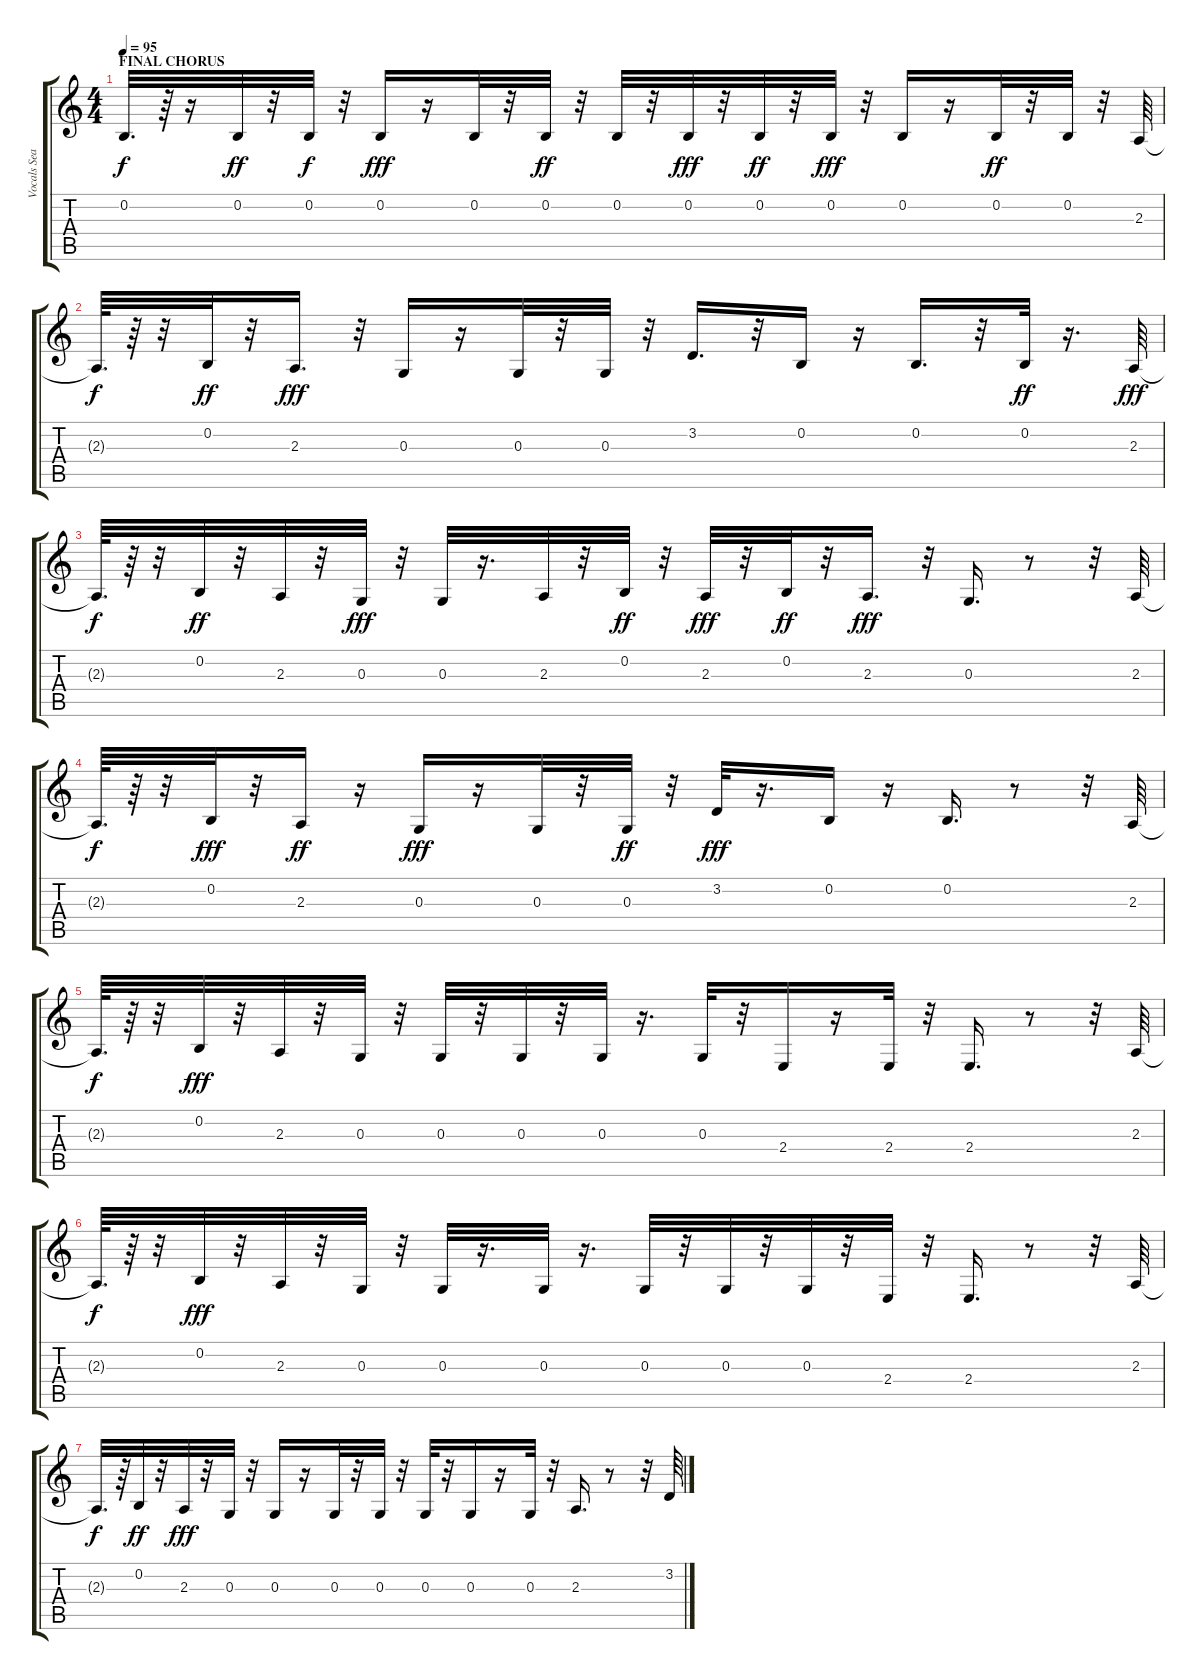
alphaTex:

\track ("Vocals Sean Paul" "Vocals Sea") {instrument lead2sawtooth}
\staff {score tabs}
\tuning (E4 B3 G3 D3 A2 E2) {hide}
\ts (4 4)
\section ("" "FINAL CHORUS")
\tempo 95
\clef g2
\ks c
0.2{t}.32{d dy f} r.64 r.16 0.2.32{dy ff} r.32 0.2.32{dy f} r.32 0.2.16{dy fff} r.16 0.2.32 r.32 0.2.32{dy ff} r.32 0.2.32 r.32 0.2.32{dy fff} r.32 0.2.32{dy ff} r.32 0.2.32{dy fff} r.32 0.2.16 r.16 0.2.32{dy ff} r.32 0.2.32 r.32 2.3.64 |
2.3{t}.64{d dy f} r.64 r.32 0.2.32{dy ff} r.32 2.3.16{d dy fff} r.32 0.3.16 r.16 0.3.32 r.32 0.3.32 r.32 3.2.16{d} r.32 0.2.16 r.16 0.2.16{d} r.32 0.2.32{dy ff} r.16{d} 2.3.64{dy fff} |
2.3{t}.64{d dy f} r.64 r.32 0.2.32{dy ff} r.32 2.3.32 r.32 0.3.32{dy fff} r.32 0.3.32 r.16{d} 2.3.32 r.32 0.2.32{dy ff} r.32 2.3.32{dy fff} r.32 0.2.32{dy ff} r.32 2.3.16{d dy fff} r.32 0.3.16{d} r.8 r.32 2.3.64 |
2.3{t}.64{d dy f} r.64 r.32 0.2.32{dy fff} r.32 2.3.16{dy ff} r.16 0.3.16{dy fff} r.16 0.3.32 r.32 0.3.32{dy ff} r.32 3.2.32{dy fff} r.16{d} 0.2.16 r.16 0.2.16{d} r.8 r.32 2.3.64 |
2.3{t}.64{d dy f} r.64 r.32 0.2.32{dy fff} r.32 2.3.32 r.32 0.3.32 r.32 0.3.32 r.32 0.3.32 r.32 0.3.32 r.16{d} 0.3.32 r.32 2.4.16 r.16 2.4.32 r.32 2.4.16{d} r.8 r.32 2.3.64 |
2.3{t}.64{d dy f} r.64 r.32 0.2.32{dy fff} r.32 2.3.32 r.32 0.3.32 r.32 0.3.32 r.16{d} 0.3.32 r.16{d} 0.3.32 r.32 0.3.32 r.32 0.3.32 r.32 2.4.32 r.32 2.4.16{d} r.8 r.32 2.3.64 |
2.3{t}.32{d dy f} r.64 0.2.32{dy ff} r.32 2.3.32{dy fff} r.32 0.3.32 r.32 0.3.16 r.16 0.3.32 r.32 0.3.32 r.32 0.3.32 r.32 0.3.16 r.16 0.3.32 r.32 2.3.16{d} r.8 r.32 3.2.64
